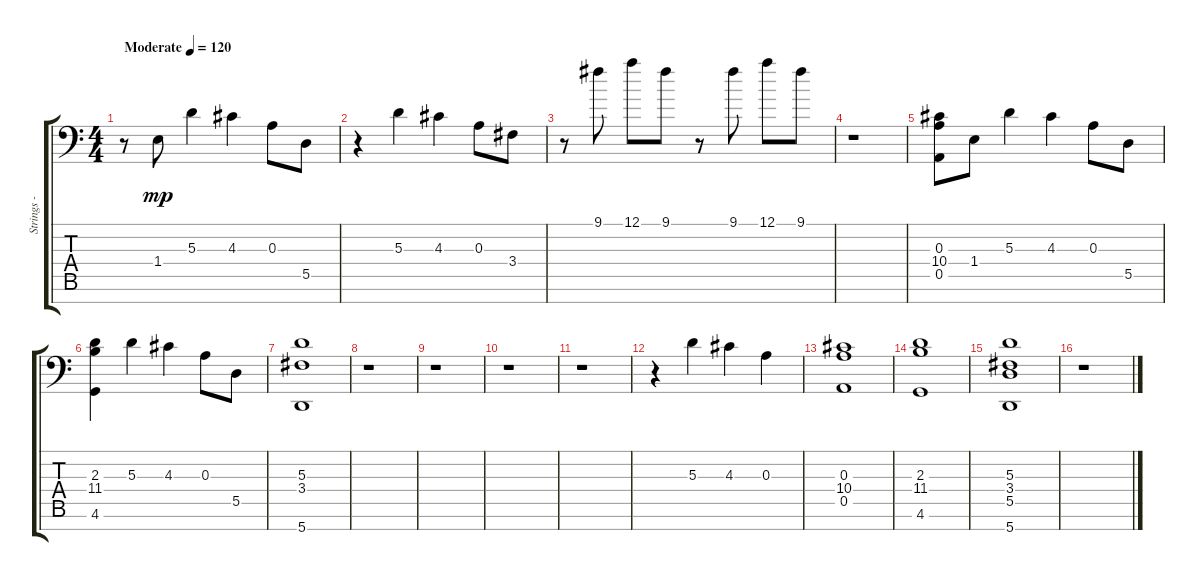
\track ("Strings - Miro" "Strings - ") {instrument stringensemble1}
\staff {score tabs}
\tuning (A4 Eb4 A3 Eb3 A2 Eb2 A1) {hide}
\ts (4 4)
\tempo (120 "Moderate")
\clef f4
\ks c
r.8{dy mp instrument stringensemble1} 1.4.8 5.3.4 4.3.4 0.3.8 5.5.8 |
r.4 5.3.4 4.3.4 0.3.8 3.4.8 |
r.8 9.1.8 12.1.8 9.1.8 r.8 9.1.8 12.1.8 9.1.8 |
r.1 |
(0.3 10.4 0.5).8 1.4.8 5.3.4 4.3.4 0.3.8 5.5.8 |
(2.3 11.4 4.6).4 5.3.4 4.3.4 0.3.8 5.5.8 |
(5.3 3.4 5.7).1 |
r.1 |
r.1 |
r.1 |
r.1 |
r.4 5.3.4 4.3.4 0.3.4 |
(0.3 10.4 0.5).1 |
(2.3 11.4 4.6).1 |
(5.3 3.4 5.5 5.7).1 |
r.1
